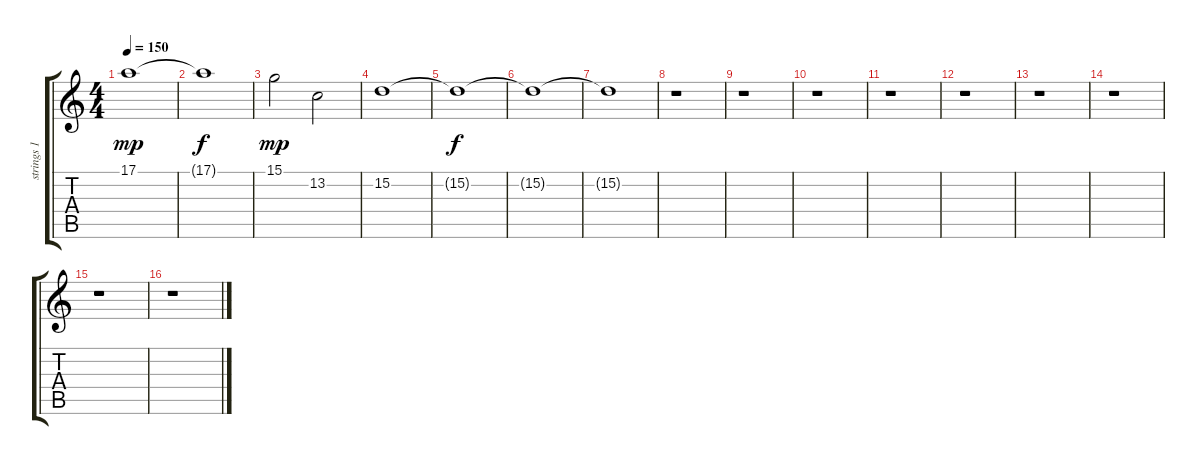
\track ("strings 1" "strings 1") {instrument koto}
\staff {score tabs}
\tuning (E4 B3 G3 D3 A2 E2) {hide}
\ts (4 4)
\tempo 150
\clef g2
\ks c
17.1.1{dy mp} |
17.1{t}.1{dy f} |
15.1.2{dy mp} 13.2.2 |
15.2.1 |
15.2{t}.1{dy f} |
15.2{t}.1 |
15.2{t}.1 |
r.1 |
r.1 |
r.1 |
r.1 |
r.1 |
r.1 |
r.1 |
r.1 |
r.1
